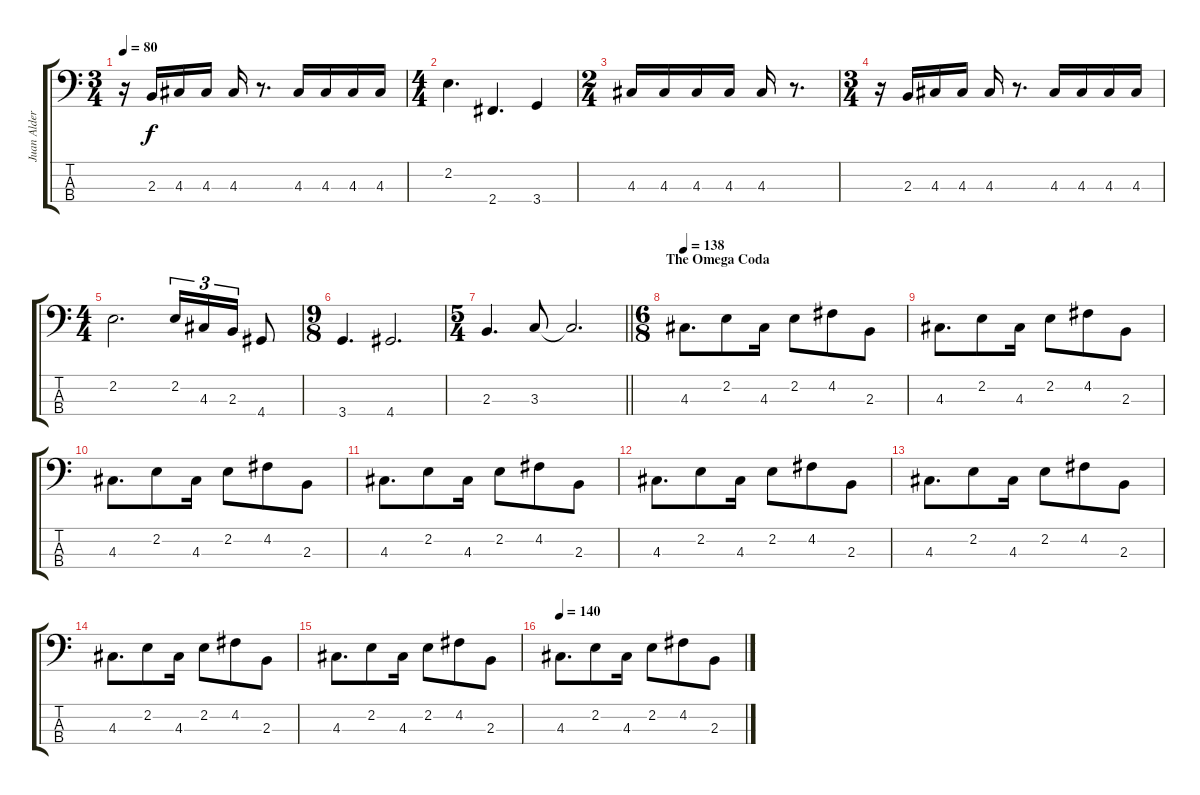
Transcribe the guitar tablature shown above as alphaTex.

\track ("Juan Alderete" "Juan Alder") {instrument electricbassfinger}
\staff {score tabs}
\tuning (G2 D2 A1 E1) {hide}
\ts (3 4)
\tempo 80
\clef f4
\ks c
r.16{dy f} 2.3.16 4.3.16 4.3.16 4.3.16 r.8{d} 4.3.16 4.3.16 4.3.16 4.3.16 |
\ts (4 4)
2.2.4{d} 2.4.4{d} 3.4.4 |
\ts (2 4)
4.3.16 4.3.16 4.3.16 4.3.16 4.3.16 r.8{d} |
\ts (3 4)
r.16 2.3.16 4.3.16 4.3.16 4.3.16 r.8{d} 4.3.16 4.3.16 4.3.16 4.3.16 |
\ts (4 4)
2.2.2{d} 2.2.16{tu (3 2)} 4.3.16{tu (3 2)} 2.3.16{tu (3 2)} 4.4.8 |
\ts (9 8)
3.4.4{d} 4.4.2{d} |
\ts (5 4)
\barLineRight lightlight
2.3.4{d} 3.3.8 3.3{t}.2{d} |
\ts (6 8)
\section ("" "The Omega Coda")
\tempo 138
4.3.8{d volume 13 instrument electricbassfinger} 2.2.8 4.3.16 2.2.8 4.2.8 2.3.8 |
4.3.8{d} 2.2.8 4.3.16 2.2.8 4.2.8 2.3.8 |
4.3.8{d} 2.2.8 4.3.16 2.2.8 4.2.8 2.3.8 |
4.3.8{d} 2.2.8 4.3.16 2.2.8 4.2.8 2.3.8 |
4.3.8{d} 2.2.8 4.3.16 2.2.8 4.2.8 2.3.8 |
4.3.8{d} 2.2.8 4.3.16 2.2.8 4.2.8 2.3.8 |
4.3.8{d} 2.2.8 4.3.16 2.2.8 4.2.8 2.3.8 |
4.3.8{d} 2.2.8 4.3.16 2.2.8 4.2.8 2.3.8 |
\tempo 140
4.3.8{d} 2.2.8 4.3.16 2.2.8 4.2.8 2.3.8
